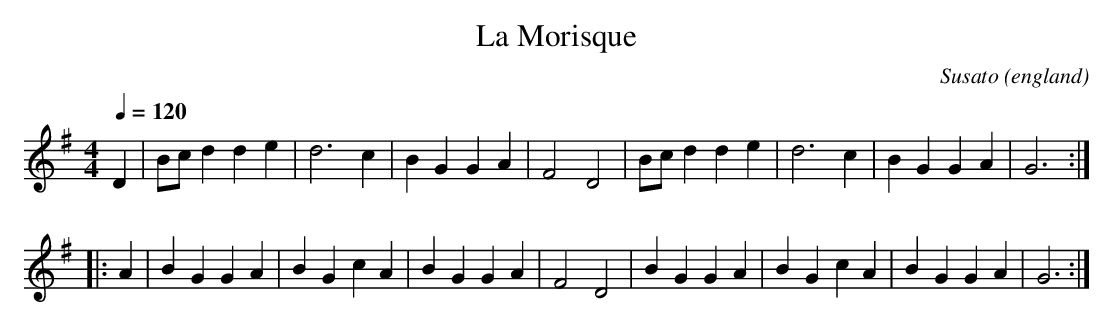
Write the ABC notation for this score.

X:1
T:La Morisque
O:england
M:4/4
L:1/4
Q:120
C:Susato
K:G
D|B/2c/2 dde | d3c |B GGA | F2D2 |B/2c/2 dde |d3c |B GGA | G3 :|
|: A| BGGA|BGcA|BGGA|F2D2| BGGA|BGcA|BGGA|G3:|
